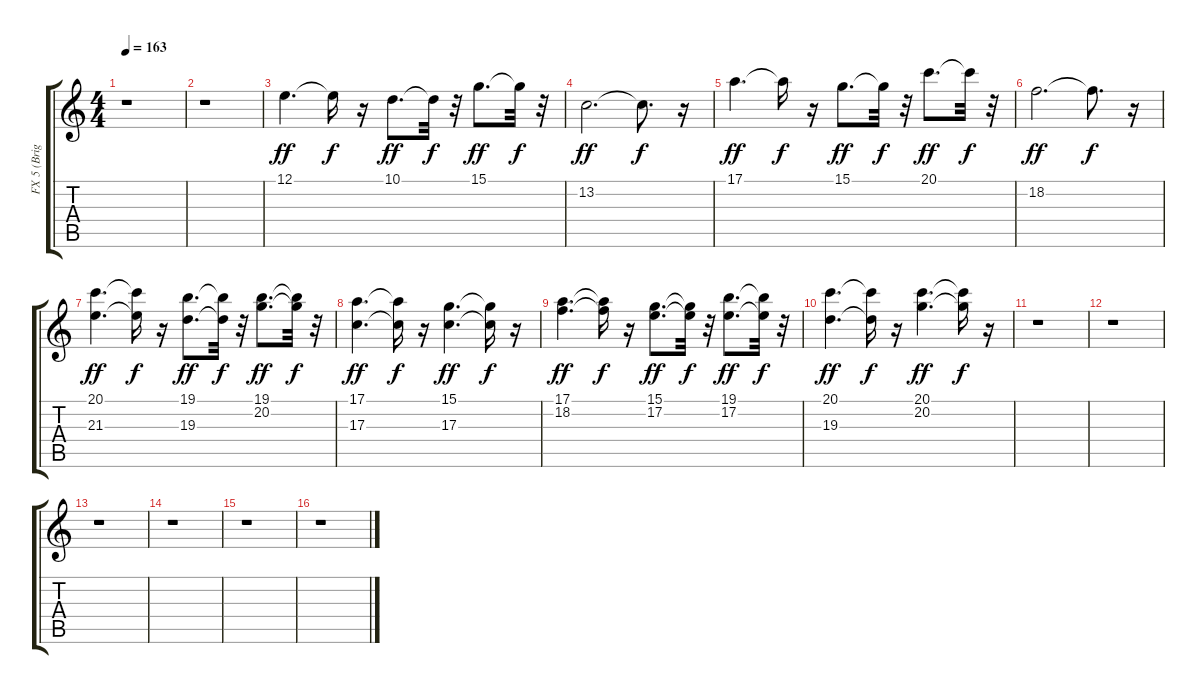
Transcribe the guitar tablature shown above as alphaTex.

\track ("FX 5 (Brightness)" "FX 5 (Brig") {instrument acousticgrandpiano}
\staff {score tabs}
\tuning (E4 B3 G3 D3 A2 E2) {hide}
\ts (4 4)
\tempo 163
\clef g2
\ks c
r.1{dy ff} |
r.1 |
12.1.4{d} 12.1{t}.16{dy f} r.16 10.1.8{d dy ff} 10.1{t}.32{dy f} r.32 15.1.8{d dy ff} 15.1{t}.32{dy f} r.32 |
13.2.2{d dy ff} 13.2{t}.8{d dy f} r.16 |
17.1.4{d dy ff} 17.1{t}.16{dy f} r.16 15.1.8{d dy ff} 15.1{t}.32{dy f} r.32 20.1.8{d dy ff} 20.1{t}.32{dy f} r.32 |
18.2.2{d dy ff} 18.2{t}.8{d dy f} r.16 |
(20.1 21.3).4{d dy ff} (20.1{t} 21.3{t}).16{dy f} r.16 (19.1 19.3).8{d dy ff} (19.1{t} 19.3{t}).32{dy f} r.32 (19.1 20.2).8{d dy ff} (19.1{t} 20.2{t}).32{dy f} r.32 |
(17.1 17.3).4{d dy ff} (17.1{t} 17.3{t}).16{dy f} r.16 (15.1 17.3).4{d dy ff} (15.1{t} 17.3{t}).16{dy f} r.16 |
(17.1 18.2).4{d dy ff} (17.1{t} 18.2{t}).16{dy f} r.16 (15.1 17.2).8{d dy ff} (15.1{t} 17.2{t}).32{dy f} r.32 (19.1 17.2).8{d dy ff} (19.1{t} 17.2{t}).32{dy f} r.32 |
(20.1 19.3).4{d dy ff} (20.1{t} 19.3{t}).16{dy f} r.16 (20.1 20.2).4{d dy ff} (20.1{t} 20.2{t}).16{dy f} r.16 |
r.1 |
r.1 |
r.1 |
r.1 |
r.1 |
r.1
